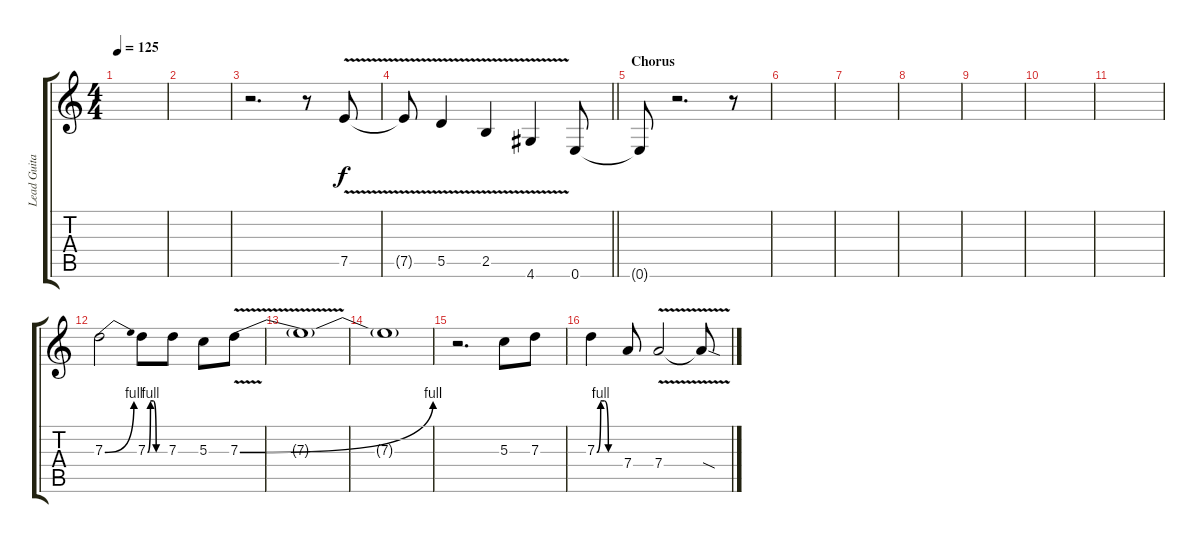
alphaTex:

\track ("Lead Guitar 1" "Lead Guita") {instrument distortionguitar}
\staff {score tabs}
\tuning (E4 B3 G3 D3 A2 E2) {hide}
\ts (4 4)
\tempo 125
\clef g2
\ks c
|
|
r.2{d} r.8 7.5{v}.8 |
\barLineRight lightlight
7.5{t}.8 5.5{v}.4 2.5{v}.4 4.6{v}.4 0.6.8 |
\section ("" "Chorus")
0.6{t}.8 r.2{d} r.8 |
|
|
|
|
|
|
7.3{be (bend 0 0 60 4)}.2 7.3{be (custom 0 0 10 4 20 4 30 0 60 0)}.8 7.3.8 5.3.8 7.3{be (bend 0 0 60 4) v}.8 |
7.3{t}.1 |
7.3{t}.1 |
r.2{d} 5.3.8 7.3.8 |
7.3{be (custom 0 0 10 4 20 4 30 0 60 0)}.4 7.4.8 7.4{v}.2 7.4{sod t}.8
